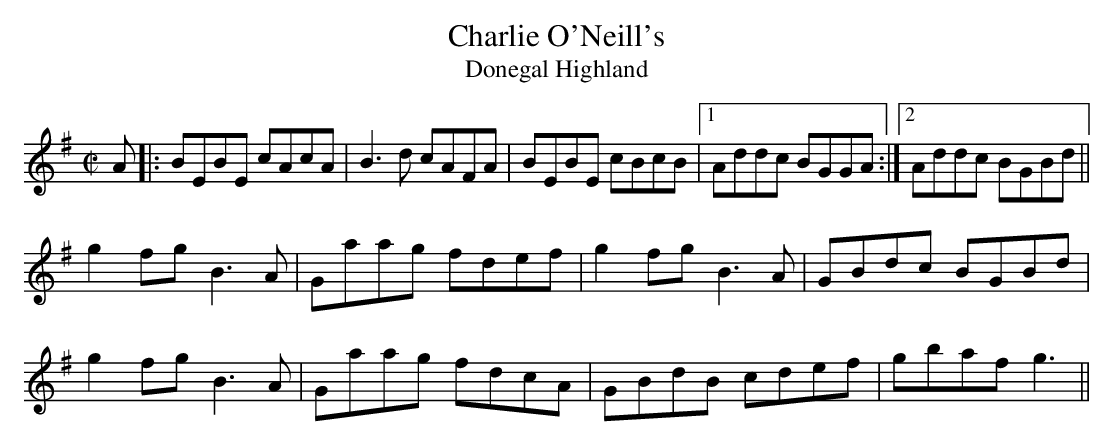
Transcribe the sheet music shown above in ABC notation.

X:1
T:Charlie O'Neill's
T:Donegal Highland
M:C|
K:G
A|:BEBE cAcA|B3d cAFA|BEBE cBcB|1 Addc BGGA:|2 Addc BGBd||
g2fg B3A|Gaag fdef|g2fg B3A|GBdc BGBd|
g2fg B3A|Gaag fdcA|GBdB cdef|gbaf g3||
